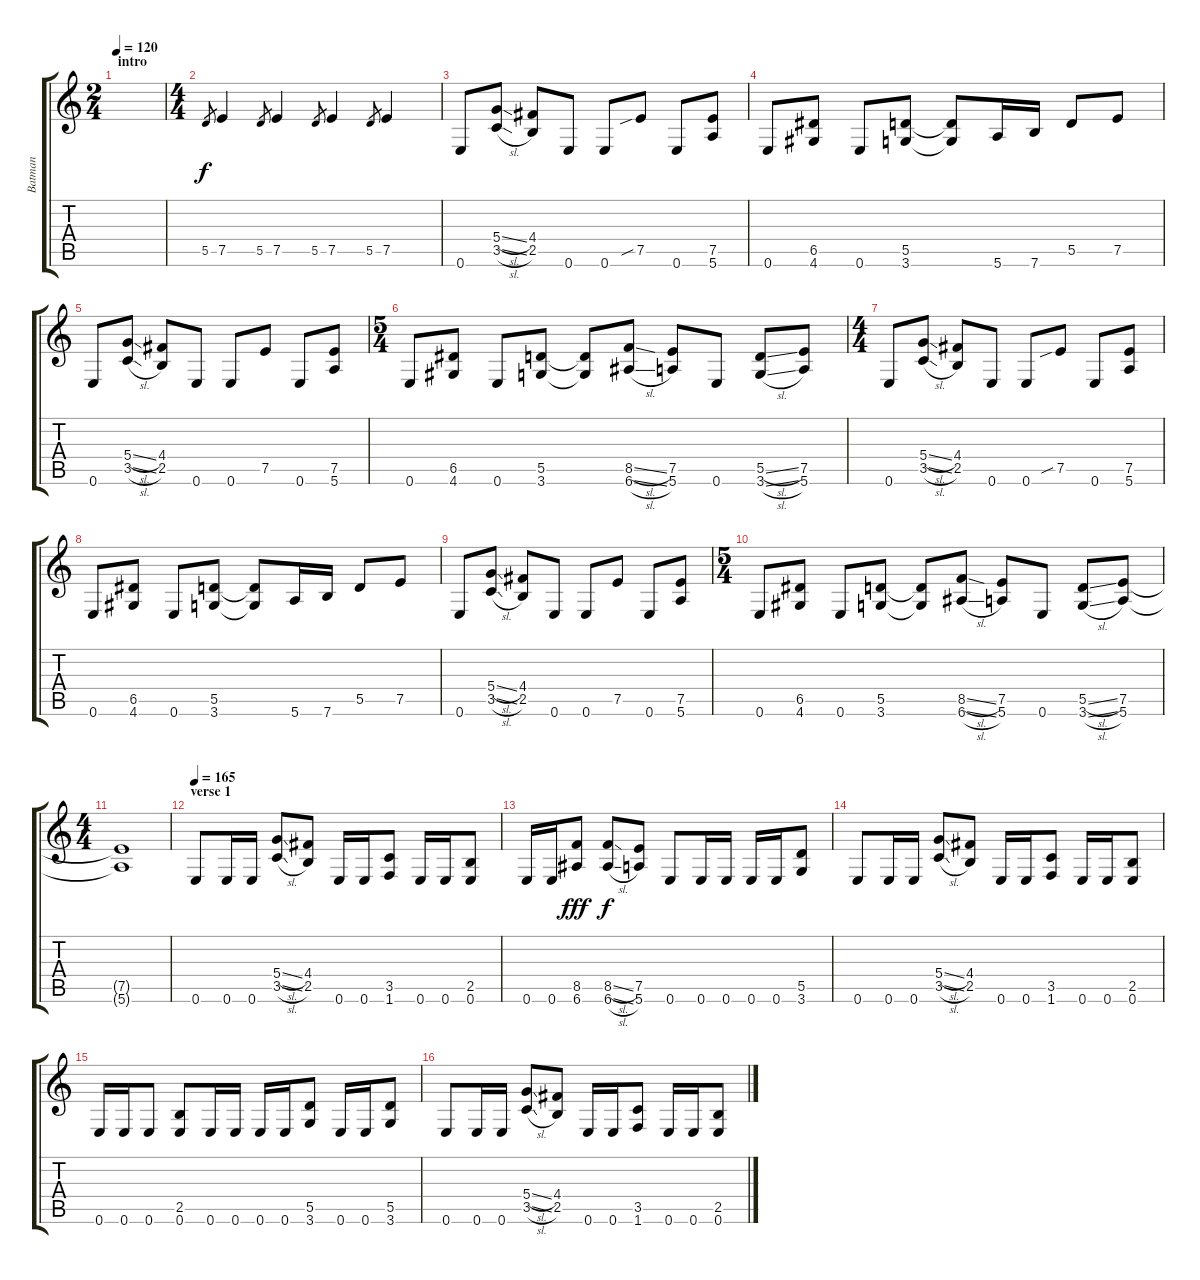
\track ("Batman" "Batman") {instrument distortionguitar}
\staff {score tabs}
\tuning (E4 B3 G3 D3 A2 E2) {hide}
\ts (2 4)
\section ("" "intro")
\tempo 120
\clef g2
\ks c
|
\ts (4 4)
5.5.8{gr} 7.5.4 5.5.8{gr} 7.5.4 5.5.8{gr} 7.5.4 5.5.8{gr} 7.5.4 |
0.6.8 (5.4{sl} 3.5{sl}).8 (4.4 2.5).8 0.6.8 0.6.8 7.5{sib}.8 0.6.8 (7.5 5.6).8 |
0.6.8 (6.5 4.6).8 0.6.8 (5.5 3.6).8 (5.5{t} 3.6{t}).8 5.6.16 7.6.16 5.5.8 7.5.8 |
0.6.8 (5.4{sl} 3.5{sl}).8 (4.4 2.5).8 0.6.8 0.6.8 7.5.8 0.6.8 (7.5 5.6).8 |
\ts (5 4)
0.6.8 (6.5 4.6).8 0.6.8 (5.5 3.6).8 (5.5{t} 3.6{t}).8 (8.5{sl} 6.6{sl}).8 (7.5 5.6).8 0.6.8 (5.5{sl} 3.6{sl}).8 (7.5 5.6).8 |
\ts (4 4)
0.6.8 (5.4{sl} 3.5{sl}).8 (4.4 2.5).8 0.6.8 0.6.8 7.5{sib}.8 0.6.8 (7.5 5.6).8 |
0.6.8 (6.5 4.6).8 0.6.8 (5.5 3.6).8 (5.5{t} 3.6{t}).8 5.6.16 7.6.16 5.5.8 7.5.8 |
0.6.8 (5.4{sl} 3.5{sl}).8 (4.4 2.5).8 0.6.8 0.6.8 7.5.8 0.6.8 (7.5 5.6).8 |
\ts (5 4)
0.6.8 (6.5 4.6).8 0.6.8 (5.5 3.6).8 (5.5{t} 3.6{t}).8 (8.5{sl} 6.6{sl}).8 (7.5 5.6).8 0.6.8 (5.5{sl} 3.6{sl}).8 (7.5 5.6).8{volume 5} |
\ts (4 4)
(7.5{t} 5.6{t}).1 |
\section ("" "verse 1")
\tempo 165
0.6.8{volume 13} 0.6.16 0.6.16 (5.4{sl} 3.5{sl}).8 (4.4 2.5).8 0.6.16 0.6.16 (3.5 1.6).8 0.6.16 0.6.16 (2.5 0.6).8 |
0.6.16 0.6.16 (8.5 6.6).8{dy fff} (8.5{sl} 6.6{sl}).8{dy f} (7.5 5.6).8 0.6.8 0.6.16 0.6.16 0.6.16 0.6.16 (5.5 3.6).8 |
0.6.8 0.6.16 0.6.16 (5.4{sl} 3.5{sl}).8 (4.4 2.5).8 0.6.16 0.6.16 (3.5 1.6).8 0.6.16 0.6.16 (2.5 0.6).8 |
0.6.16 0.6.16 0.6.8 (2.5 0.6).8 0.6.16 0.6.16 0.6.16 0.6.16 (5.5 3.6).8 0.6.16 0.6.16 (5.5 3.6).8 |
0.6.8 0.6.16 0.6.16 (5.4{sl} 3.5{sl}).8 (4.4 2.5).8 0.6.16 0.6.16 (3.5 1.6).8 0.6.16 0.6.16 (2.5 0.6).8
